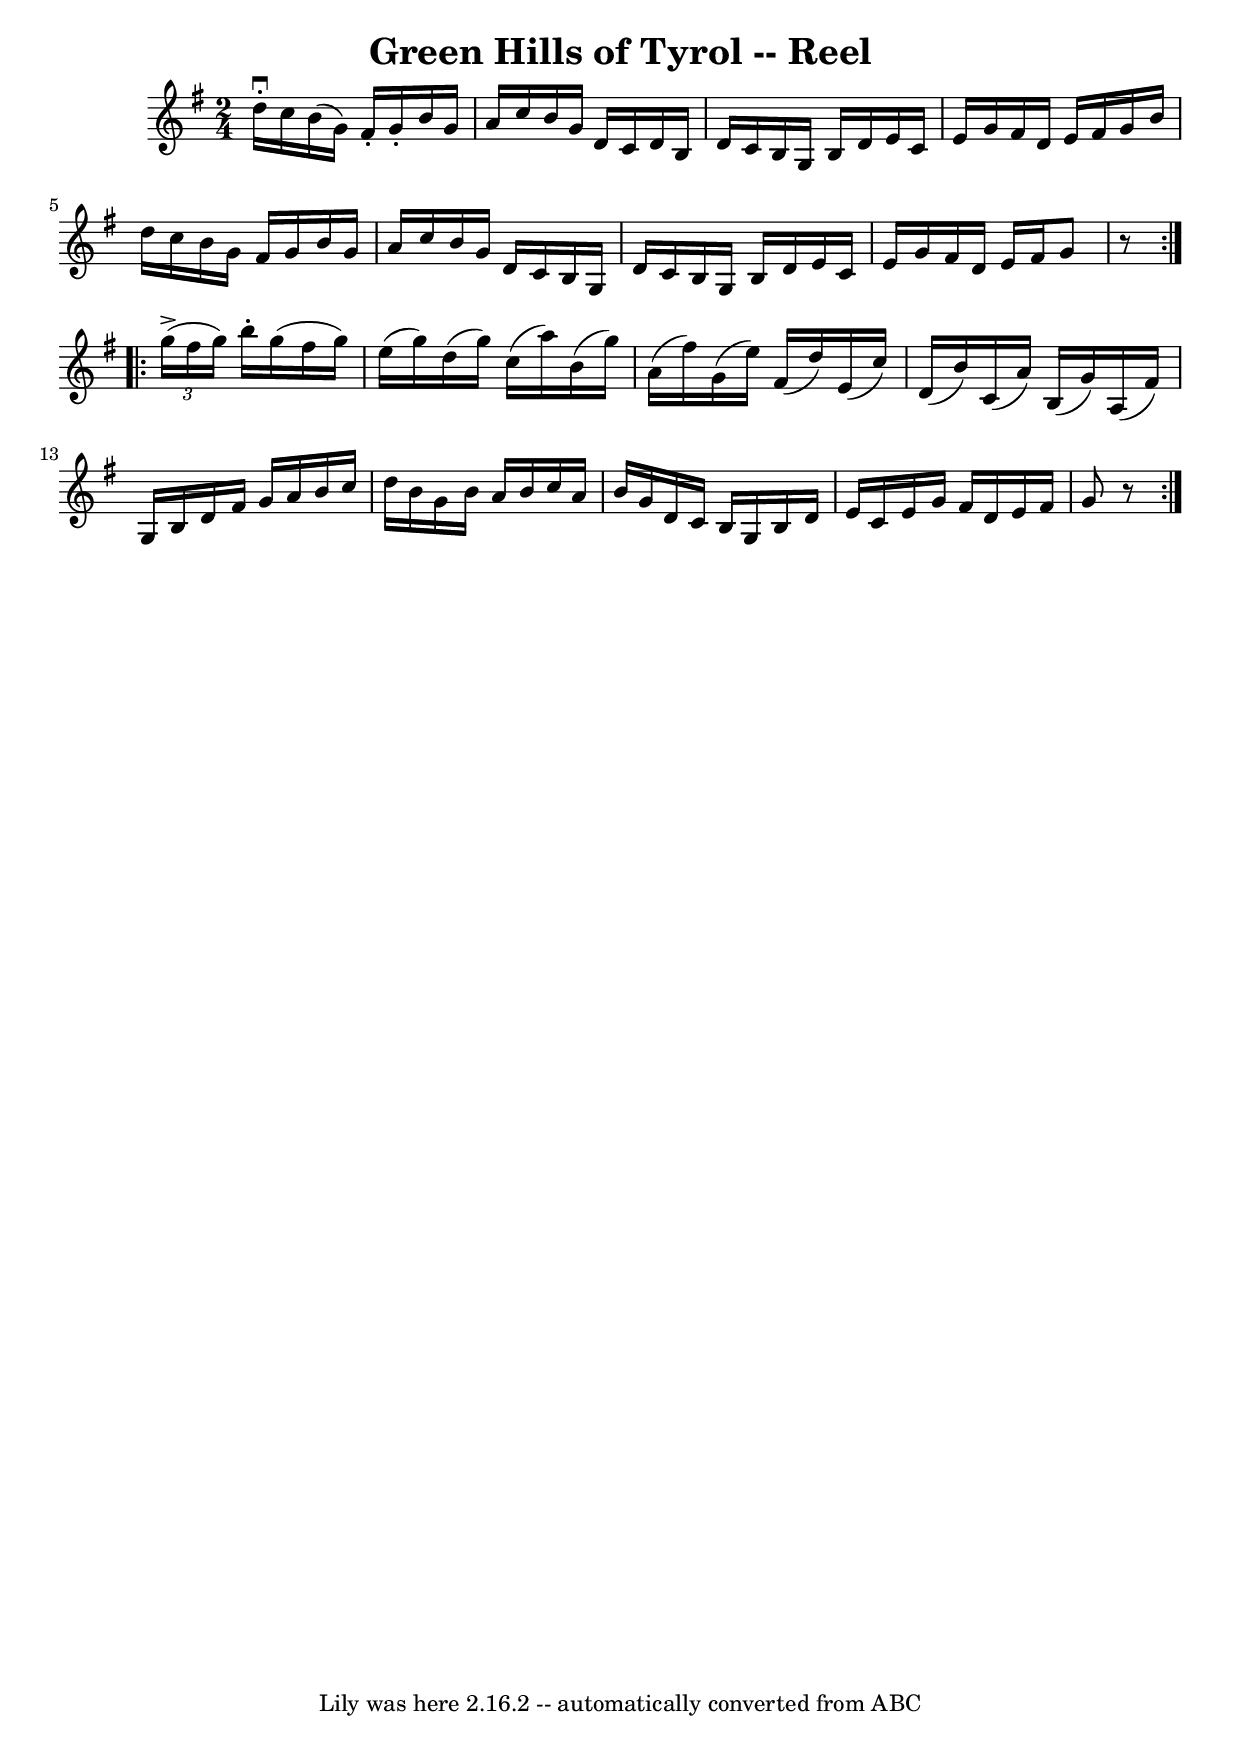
\version "2.16.2"
\include "Mammoth.ily"
\header {
  %% book = "Ryan's Mammoth Collection"
  crossRefNumber = "1"
  footnotes = ""
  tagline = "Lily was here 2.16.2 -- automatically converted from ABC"
  title = "Green Hills of Tyrol -- Reel"

}
voicedefault =  {



  \repeat volta 2 {

    \time 2/4 
    \key g \major
    d''16^\downbow-. c''16  |
    b'16 (g'16 
    ) fis'16-. g'16-. b'16 g'16 a'16 c''16    |
    b'16    
    g'16 d'16 c'16 d'16 b16 d'16 c'16    |
    b16 g16    
    b16 d'16 e'16 c'16 e'16 g'16    |
    fis'16 d'16    
    e'16 fis'16 g'16 b'16 d''16 c''16    |
    b'16 g'16   
    fis'16 g'16 b'16 g'16 a'16 c''16    |
    b'16 g'16    
    d'16 c'16 b16 g16 d'16 c'16    |
    b16 g16 b16    
    d'16 e'16 c'16 e'16 g'16    |
    fis'16 d'16 e'16    
    fis'16 g'8    r8 
  } 
  \repeat volta 2 {
    \times 2/3 { g''16^\accent(
		 fis''16 g''16) 
	       } |
    b''16-. g''16 (fis''16 g''16)   
    e''16 (g''16) d''16 (g''16) |
    c''16 (a''16) b'16 
    (g''16) a'16 (fis''16) g'16 (e''16) |
    fis'16 (
    d''16) e'16 (c''16) d'16 (b'16) c'16 (a'16) |
    
    b16 (g'16) a16 (fis'16) g16 b16 d'16 fis'16  
    |
    g'16 a'16 b'16 c''16 d''16 b'16 g'16 b'16    
    |
    a'16 b'16 c''16 a'16 b'16 g'16 d'16 c'16    
    |
    b16 g16 b16 d'16 e'16 c'16 e'16 g'16    
    |
    fis'16 d'16 e'16 fis'16 g'8    r8   
  }   

}

\score{
  <<

    \context Staff="default"
    {
      \voicedefault 
      
    }

  >>
  \layout {
    
  }
  \midi {
  }

}
